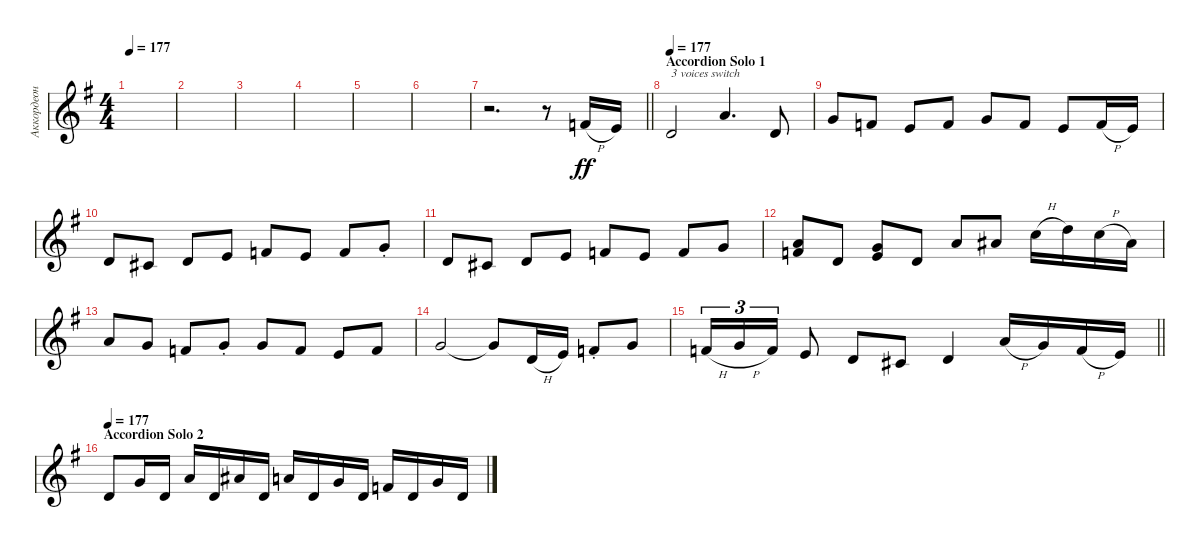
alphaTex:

\track ("Аккордеон" "Аккордеон") {instrument accordion}
\staff {score}
\tuning (E4 B3 G3 D3 A2 D2) {hide}
\ts (4 4)
\tempo 177
\clef g2
\ks eminor
|
|
|
|
|
|
\barLineRight lightlight
r.2{d volume 16} r.8 6.2{h}.16{dy ff} 5.2.16 |
\section ("" "Accordion Solo 1")
\tempo 177
3.2.2{txt "3 voices switch"} 5.1.4{d} 3.2.8 |
3.1.8 6.2.8 5.2.8 6.2.8 3.1.8 6.2.8 5.2.8 6.2{h}.16 5.2.16 |
3.2.8 2.2.8 3.2.8 5.2.8 6.2.8 5.2.8 6.2.8 3.1{st}.8 |
3.2.8 2.2.8 3.2.8 5.2.8 6.2.8 5.2.8 6.2.8 3.1.8 |
(5.1 6.2).8 3.2.8 (3.1 5.2).8 3.2.8 5.1.8 6.1.8 8.1{h}.16 10.1.16 8.1{h}.16 6.1.16 |
5.1.8 3.1.8 6.2.8 3.1{st}.8 3.1.8 6.2.8 5.2.8 6.2.8 |
3.1.2 3.1{t}.8 3.2{h}.16 5.2.16 6.2{st}.8 3.1.8 |
\barLineRight lightlight
1.1{h}.16{tu (3 2)} 3.1{h}.16{tu (3 2)} 1.1.16{tu (3 2)} 5.2.8 3.2.8 2.2.8 3.2.4 5.1{h}.16 3.1.16 6.2{h}.16 5.2.16 |
\section ("" "Accordion Solo 2")
\tempo 177
3.2.8 3.1.16 3.2.16 5.1.16 3.2.16 6.1.16 3.2.16 5.1.16 3.2.16 3.1.16 3.2.16 1.1.16 3.2.16 3.1.16 3.2.16
